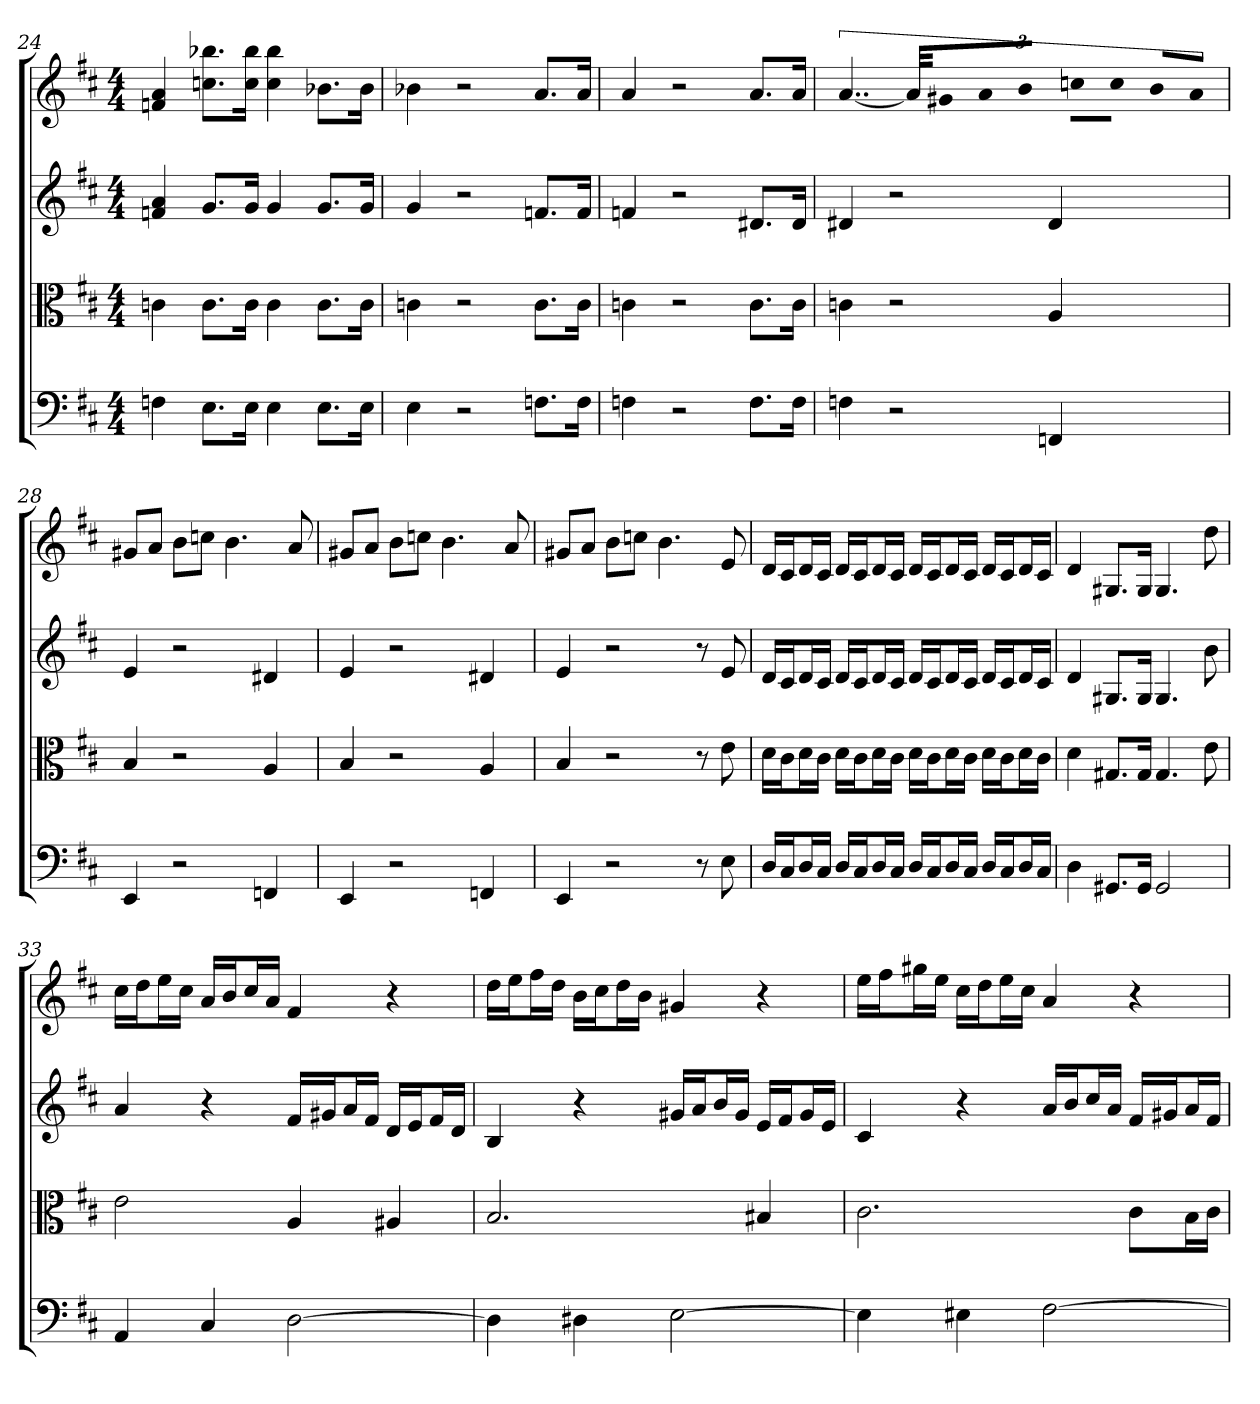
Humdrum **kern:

**kern	**kern	**kern	**kern
*part4	*part3	*part2	*part1
*staff4	*staff3	*staff2	*staff1
*clefF4	*clefC3	*clefG2	*clefG2
*k[f#c#]	*k[f#c#]	*k[f#c#]	*k[f#c#]
*D:	*D:	*D:	*D:
*M4/4	*M4/4	*M4/4	*M4/4
=24	=24	=24	=24
4Fn	4cn	4fn 4a	4fn 4a
8.E\L	8.c\L	8.g/L	8.ccn\ 8.bb-X\L
16E\Jk	16c\Jk	16g/Jk	16cc\ 16bb-\Jk
4E	4c	4g	4cc 4bb-
8.E\L	8.c\L	8.g/L	8.b-X\L
16E\Jk	16c\Jk	16g/Jk	16b-\Jk
=25	=25	=25	=25
4E	4cn	4g	4b-X
2r	2r	2r	2r
8.Fn\L	8.c\L	8.fn/L	8.a/L
16F\Jk	16c\Jk	16f/Jk	16a/Jk
=26	=26	=26	=26
4Fn	4cn	4fn	4a
2r	2r	2r	2r
8.F\L	8.c\L	8.d#X/L	8.a/L
16F\Jk	16c\Jk	16d#/Jk	16a/Jk
=27	=27	=27	=27
4Fn	4cn	4d#X	[6..a
2r	2r	2r	.
.	.	.	48a/KLL]
.	.	.	16g#X/J
.	.	.	16a/L
.	.	.	16b/JJ
.	.	.	8ccn\L
.	.	.	8cc\J
4FFn	4A	4d#	8b/L
.	.	.	8a/J
=28	=28	=28	=28
4EE	4B	4e	8g#X/L
.	.	.	8a/J
2r	2r	2r	8b\L
.	.	.	8ccn\J
.	.	.	4.b
4FFn	4A	4d#X	.
.	.	.	8a
=29	=29	=29	=29
4EE	4B	4e	8g#X/L
.	.	.	8a/J
2r	2r	2r	8b\L
.	.	.	8ccn\J
.	.	.	4.b
4FFn	4A	4d#X	.
.	.	.	8a
=30	=30	=30	=30
4EE	4B	4e	8g#X/L
.	.	.	8a/J
2r	2r	2r	8b\L
.	.	.	8ccn\J
.	.	.	4.b
8r	8r	8r	.
8E	8e	8e	8e
=31	=31	=31	=31
16D/LL	16d\LL	16d/LL	16d/LL
16C#/J	16c#\J	16c#/J	16c#/J
16D/L	16d\L	16d/L	16d/L
16C#/JJ	16c#\JJ	16c#/JJ	16c#/JJ
16D/LL	16d\LL	16d/LL	16d/LL
16C#/J	16c#\J	16c#/J	16c#/J
16D/L	16d\L	16d/L	16d/L
16C#/JJ	16c#\JJ	16c#/JJ	16c#/JJ
16D/LL	16d\LL	16d/LL	16d/LL
16C#/J	16c#\J	16c#/J	16c#/J
16D/L	16d\L	16d/L	16d/L
16C#/JJ	16c#\JJ	16c#/JJ	16c#/JJ
16D/LL	16d\LL	16d/LL	16d/LL
16C#/J	16c#\J	16c#/J	16c#/J
16D/L	16d\L	16d/L	16d/L
16C#/JJ	16c#\JJ	16c#/JJ	16c#/JJ
=32	=32	=32	=32
4D	4d	4d	4d
8.GG#X/L	8.G#X/L	8.G#X/L	8.G#X/L
16GG#/Jk	16G#/Jk	16G#/Jk	16G#/Jk
2GG#	4.G#	4.G#	4.G#
.	8e	8b	8dd
=33	=33	=33	=33
4AA	2e	4a	16cc#\LL
.	.	.	16dd\J
.	.	.	16ee\L
.	.	.	16cc#\JJ
4C#	.	4r	16a/LL
.	.	.	16b/J
.	.	.	16cc#/L
.	.	.	16a/JJ
[2D	4A	16f#/LL	4f#
.	.	16g#X/J	.
.	.	16a/L	.
.	.	16f#/JJ	.
.	4A#X	16d/LL	4r
.	.	16e/J	.
.	.	16f#/L	.
.	.	16d/JJ	.
=34	=34	=34	=34
4D]	2.B	4B	16dd\LL
.	.	.	16ee\J
.	.	.	16ff#\L
.	.	.	16dd\JJ
4D#X	.	4r	16b\LL
.	.	.	16cc#\J
.	.	.	16dd\L
.	.	.	16b\JJ
[2E	.	16g#X/LL	4g#X
.	.	16a/J	.
.	.	16b/L	.
.	.	16g#/JJ	.
.	4B#X	16e/LL	4r
.	.	16f#/J	.
.	.	16g#/L	.
.	.	16e/JJ	.
=35	=35	=35	=35
4E]	2.c#	4c#	16ee\LL
.	.	.	16ff#\J
.	.	.	16gg#X\L
.	.	.	16ee\JJ
4E#X	.	4r	16cc#\LL
.	.	.	16dd\J
.	.	.	16ee\L
.	.	.	16cc#\JJ
[2F#	.	16a/LL	4a
.	.	16b/J	.
.	.	16cc#/L	.
.	.	16a/JJ	.
.	8c#\L	16f#/LL	4r
.	.	16g#X/J	.
.	16B\L	16a/L	.
.	16c#\JJ	16f#/JJ	.
=	=	=	=
*-	*-	*-	*-
